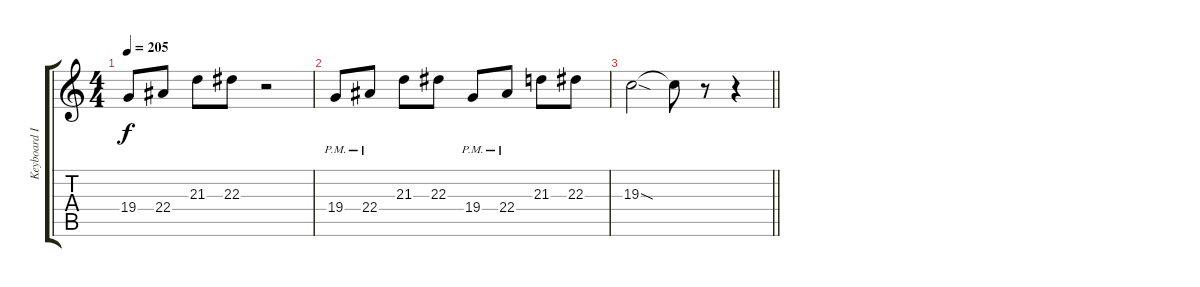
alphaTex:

\track ("Keyboard I" "Keyboard I") {instrument lead2sawtooth}
\staff {score tabs}
\tuning (D4 A3 F3 C3 G2 D2) {hide}
\ts (4 4)
\tempo 205
\clef g2
\ks c
19.4.8{dy f} 22.4.8 21.3.8 22.3.8 r.2 |
19.4{pm}.8 22.4{pm}.8 21.3.8 22.3.8 19.4{pm}.8 22.4{pm}.8 21.3.8 22.3.8 |
\barLineRight lightlight
19.3{sod}.2 19.3{t}.8 r.8 r.4
